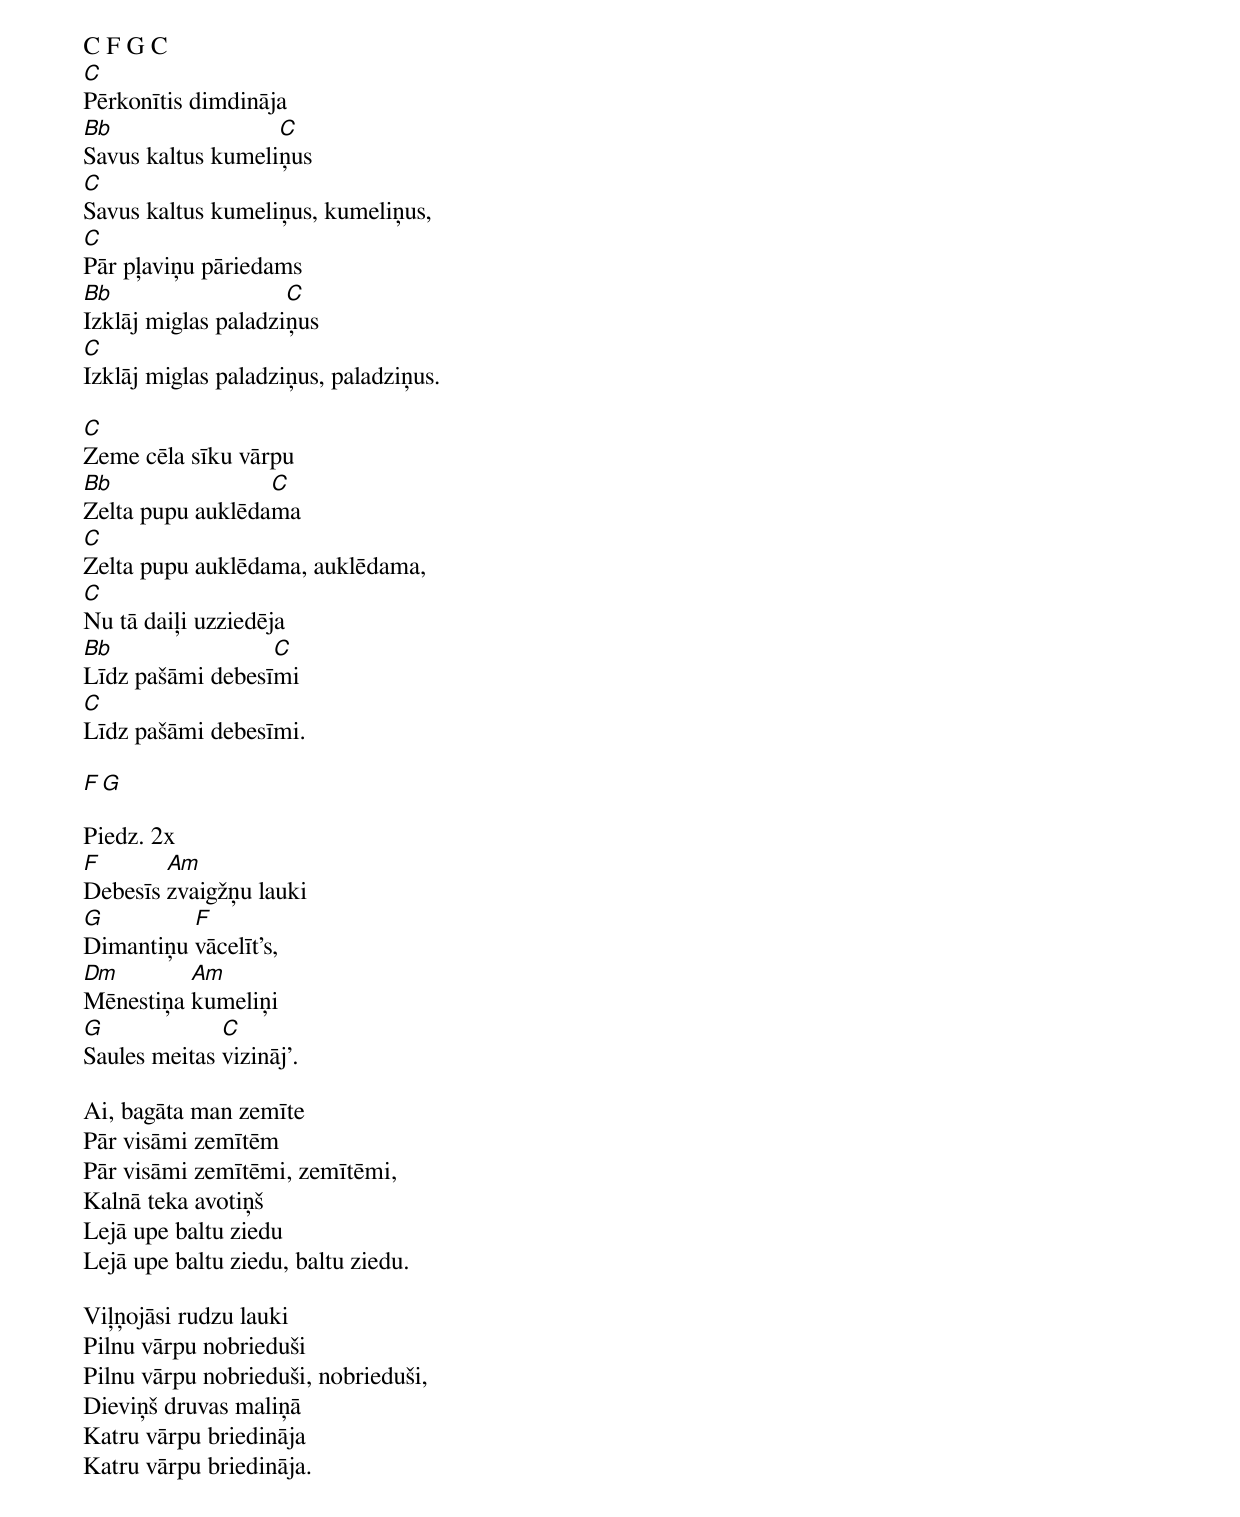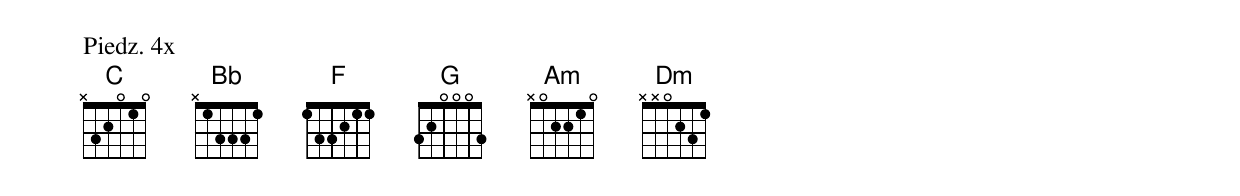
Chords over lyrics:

C F G C
C
Pērkonītis dimdināja
Bb                 C
Savus kaltus kumeliņus
C
Savus kaltus kumeliņus, kumeliņus,
C
Pār pļaviņu pāriedams
Bb                   C
Izklāj miglas paladziņus
C
Izklāj miglas paladziņus, paladziņus.

C
Zeme cēla sīku vārpu
Bb                C
Zelta pupu auklēdama
C
Zelta pupu auklēdama, auklēdama,
C
Nu tā daiļi uzziedēja
Bb                C
Līdz pašāmi debesīmi
C
Līdz pašāmi debesīmi.

F G

Piedz. 2x
F       Am
Debesīs zvaigžņu lauki
G         F
Dimantiņu vācelīt’s,
Dm        Am
Mēnestiņa kumeliņi
G             C
Saules meitas vizināj’.

Ai, bagāta man zemīte
Pār visāmi zemītēm
Pār visāmi zemītēmi, zemītēmi,
Kalnā teka avotiņš
Lejā upe baltu ziedu
Lejā upe baltu ziedu, baltu ziedu.

Viļņojāsi rudzu lauki
Pilnu vārpu nobrieduši
Pilnu vārpu nobrieduši, nobrieduši,
Dieviņš druvas maliņā
Katru vārpu briedināja
Katru vārpu briedināja.

Piedz. 4x
